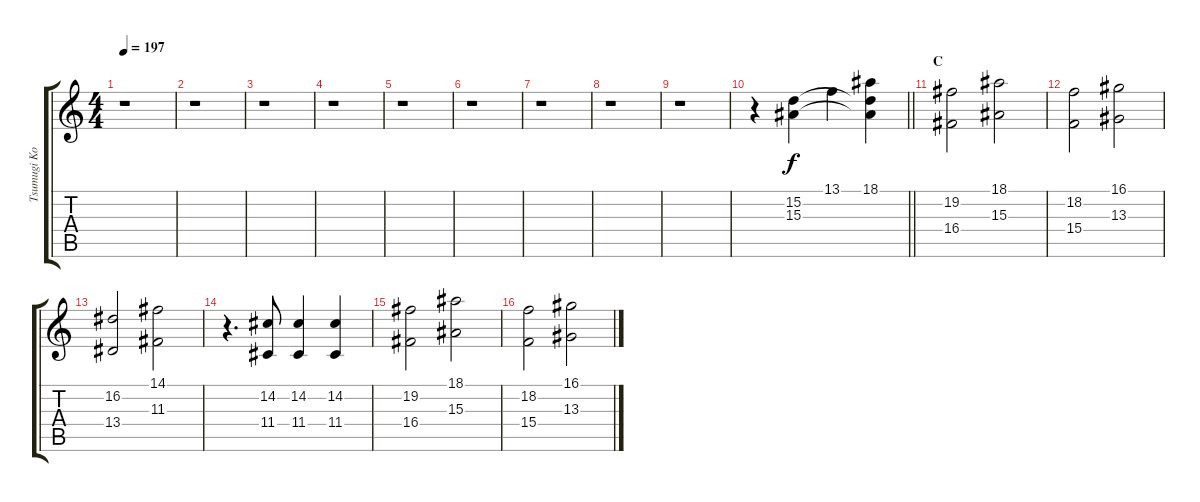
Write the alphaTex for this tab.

\track ("Tsumugi Kotobuki" "Tsumugi Ko") {instrument fx1rain}
\staff {score tabs}
\tuning (E4 B3 G3 D3 A2 E2) {hide}
\ts (4 4)
\tempo 197
\clef g2
\ks c
r.1{dy f} |
r.1 |
r.1 |
r.1 |
r.1 |
r.1 |
r.1 |
r.1 |
r.1 |
\barLineRight lightlight
r.4 (15.2 15.3).4 13.1.4 (18.1 15.2{t} 15.3{t}).4 |
\section ("" "C")
(19.2 16.4).2 (18.1 15.3).2 |
(18.2 15.4).2 (16.1 13.3).2 |
(16.2 13.4).2 (14.1 11.3).2 |
r.4{d} (14.2 11.4).8 (14.2 11.4).4 (14.2 11.4).4 |
(19.2 16.4).2 (18.1 15.3).2 |
(18.2 15.4).2 (16.1 13.3).2
